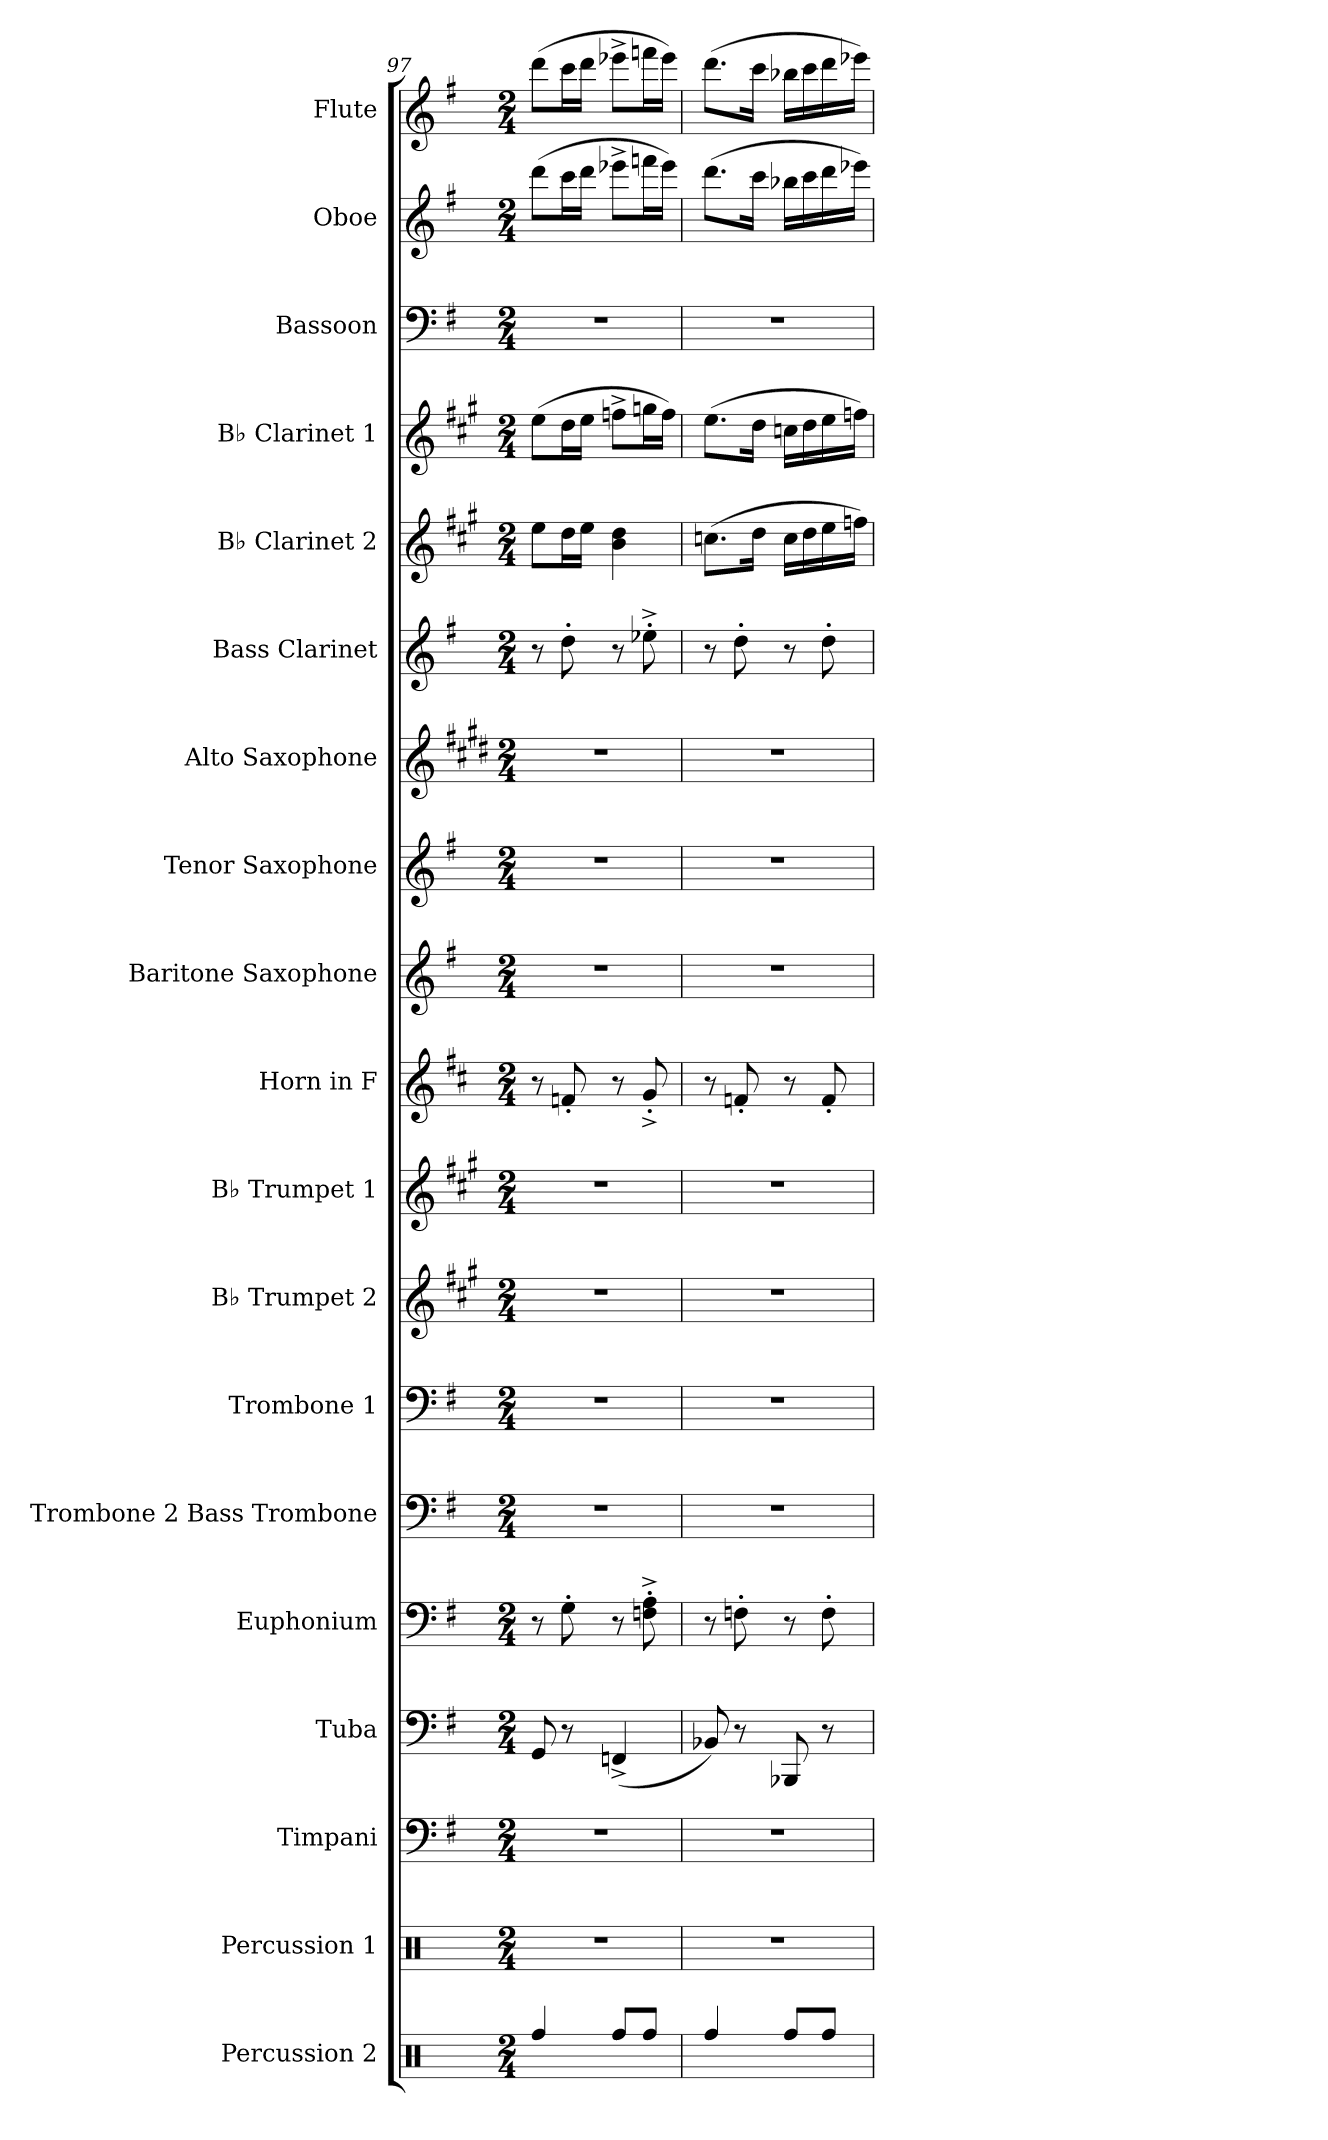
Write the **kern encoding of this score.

**kern	**kern	**kern	**kern	**kern	**kern	**kern	**kern	**kern	**kern	**kern	**kern	**kern	**kern	**kern	**kern	**kern	**kern	**kern
*part19	*part18	*part17	*part16	*part15	*part14	*part13	*part12	*part11	*part10	*part9	*part8	*part7	*part6	*part5	*part4	*part3	*part2	*part1
*staff19	*staff18	*staff17	*staff16	*staff15	*staff14	*staff13	*staff12	*staff11	*staff10	*staff9	*staff8	*staff7	*staff6	*staff5	*staff4	*staff3	*staff2	*staff1
*I"Percussion 2	*I"Percussion 1	*I"Timpani	*I"Tuba	*I"Euphonium	*I"Trombone 2 Bass Trombone	*I"Trombone 1	*I"B♭ Trumpet 2	*I"B♭ Trumpet 1	*I"Horn in F	*I"Baritone Saxophone	*I"Tenor Saxophone	*I"Alto Saxophone	*I"Bass Clarinet	*I"B♭ Clarinet 2	*I"B♭ Clarinet 1	*I"Bassoon	*I"Oboe	*I"Flute
*I'Perc. 2	*I'Perc. 1	*I'Timp.	*I'Tba.	*I'Euph.	*I'Tbn. 2 B. Tbn.	*I'Tbn. 1	*I'B♭ Tpt. 2	*I'B♭ Tpt. 1	*	*I'Bar. Sax.	*I'T. Sax.	*I'A. Sax.	*I'B. Cl.	*I'B♭ Cl. 2	*I'B♭ Cl. 1	*I'Bsn.	*I'Ob.	*I'Fl.
*clefX	*clefX	*clefF4	*clefF4	*clefF4	*clefF4	*clefF4	*clefG2	*clefG2	*clefG2	*clefG2	*clefG2	*clefG2	*clefG2	*clefG2	*clefG2	*clefF4	*clefG2	*clefG2
*	*	*	*	*	*	*	*ITrd1c2	*ITrd1c2	*ITrd4c7	*ITrd12c21	*ITrd8c14	*ITrd5c9	*ITrd8c14	*ITrd1c2	*ITrd1c2	*	*	*
*k[]	*k[]	*k[f#]	*k[f#]	*k[f#]	*k[f#]	*k[f#]	*k[f#]	*k[f#]	*k[f#]	*k[f#]	*k[f#]	*k[f#]	*k[f#]	*k[f#]	*k[f#]	*k[f#]	*k[f#]	*k[f#]
*M2/4	*M2/4	*M2/4	*M2/4	*M2/4	*M2/4	*M2/4	*M2/4	*M2/4	*M2/4	*M2/4	*M2/4	*M2/4	*M2/4	*M2/4	*M2/4	*M2/4	*M2/4	*M2/4
=97	=97	=97	=97	=97	=97	=97	=97	=97	=97	=97	=97	=97	=97	=97	=97	=97	=97	=97
4Rff/	2r	2r	8GG/	8r	2r	2r	2r	2r	8r	2r	2r	2r	8r	8dd\L	(>8dd\L	2r	(>8ddd\L	(>8ddd\L
.	.	.	8r	8G'\	.	.	.	.	8B-X'/	.	.	.	8d'\	16cc\L	16cc\L	.	16ccc\L	16ccc\L
.	.	.	.	.	.	.	.	.	.	.	.	.	.	16dd\JJ	16dd\JJ	.	16ddd\JJ	16ddd\JJ
8Rff/L	.	.	(<4FFn^/	8r	.	.	.	.	8r	.	.	.	8r	4a\ 4cc\	8ee-X^\L	.	8eee-X^\L	8eee-X^\L
8Rff/J	.	.	.	8Fn\'^ 8A\'^	.	.	.	.	8c'^/	.	.	.	8e-X'^\	.	16ffn\L	.	16fffn\L	16fffn\L
.	.	.	.	.	.	.	.	.	.	.	.	.	.	.	16ee-\JJ)	.	16eee-\JJ)	16eee-\JJ)
=98	=98	=98	=98	=98	=98	=98	=98	=98	=98	=98	=98	=98	=98	=98	=98	=98	=98	=98
4Rff/	2r	2r	8BB-X/)	8r	2r	2r	2r	2r	8r	2r	2r	2r	8r	(>8.b-X\L	(>8.dd\L	2r	(>8.ddd\L	(>8.ddd\L
.	.	.	8r	8Fn'\	.	.	.	.	8B-X'/	.	.	.	8d'\	.	.	.	.	.
.	.	.	.	.	.	.	.	.	.	.	.	.	.	16cc\Jk	16cc\Jk	.	16ccc\Jk	16ccc\Jk
8Rff/L	.	.	8BBB-X/	8r	.	.	.	.	8r	.	.	.	8r	16b-\LL	16b-X\LL	.	16bb-X\LL	16bb-X\LL
.	.	.	.	.	.	.	.	.	.	.	.	.	.	16cc\	16cc\	.	16ccc\	16ccc\
8Rff/J	.	.	8r	8F'\	.	.	.	.	8B-'/	.	.	.	8d'\	16dd\	16dd\	.	16ddd\	16ddd\
.	.	.	.	.	.	.	.	.	.	.	.	.	.	16ee-X\JJ)	16ee-X\JJ)	.	16eee-X\JJ)	16eee-X\JJ)
=	=	=	=	=	=	=	=	=	=	=	=	=	=	=	=	=	=	=
*-	*-	*-	*-	*-	*-	*-	*-	*-	*-	*-	*-	*-	*-	*-	*-	*-	*-	*-
